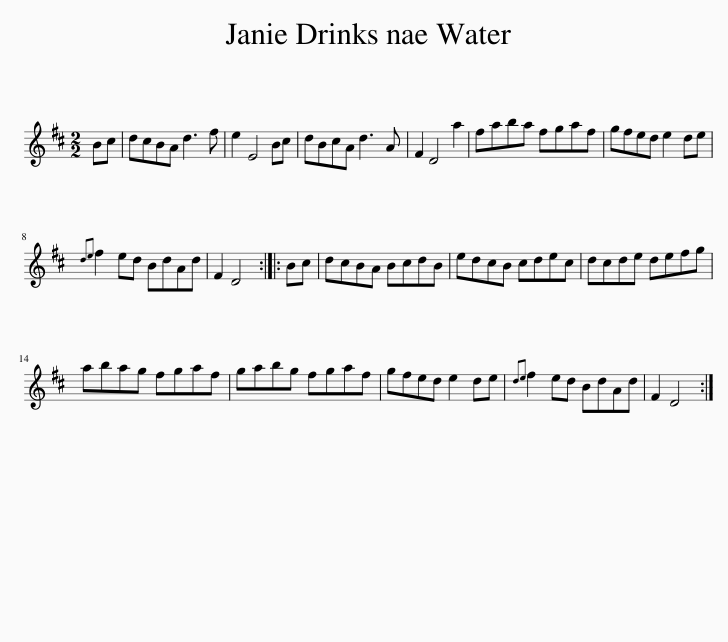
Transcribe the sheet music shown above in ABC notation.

X:1
L:1/8
M:2/2
I:linebreak $
K:D
V:1 treble
V:1
 Bc | dcBA d3 f | e2 E4 Bc | dBcA d3 A | F2 D4 a2 | %5
 faba fgaf | gfed e2 de |${de} f2 ed BdAd | F2 D4 :: Bc | %10
 dcBA BcdB | edcB cdec | dcde defg |$ abag fgaf | gabg fgaf | %15
 gfed e2 de |{de} f2 ed BdAd | F2 D4 :| %18
